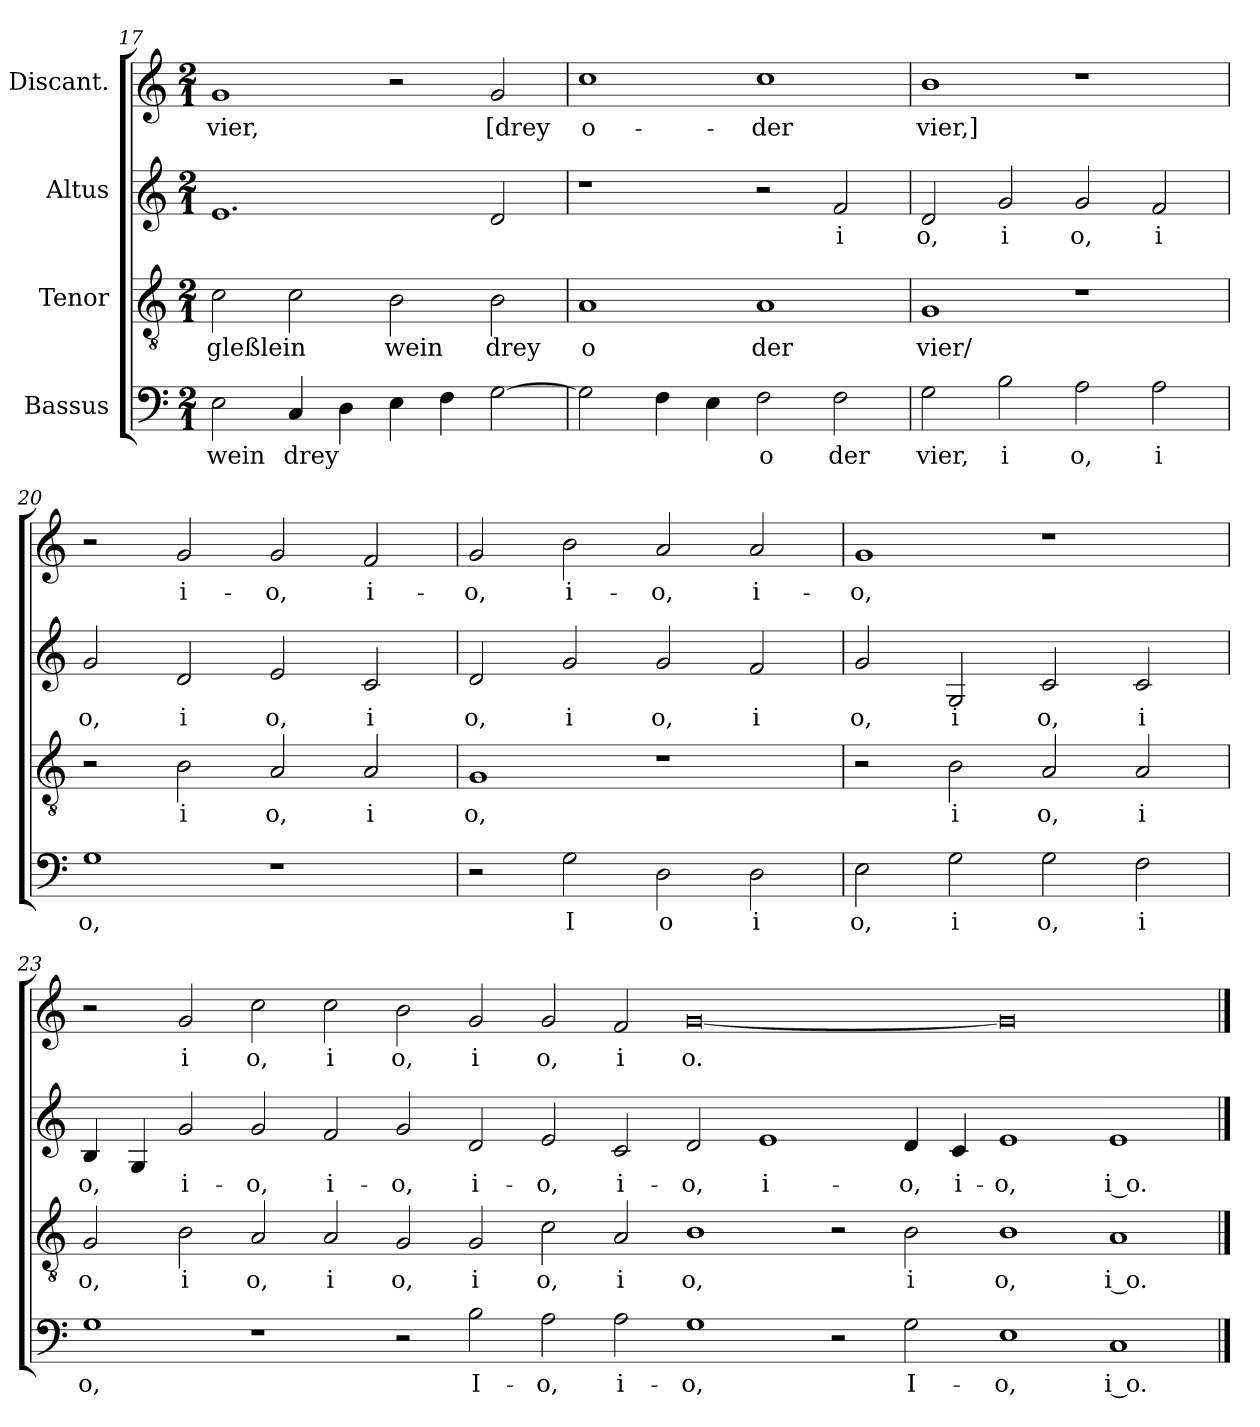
**kern	**text	**kern	**text	**kern	**text	**kern	**text
*part4	*part4	*part3	*part3	*part2	*part2	*part1	*part1
*staff4	*staff4	*staff3	*staff3	*staff2	*staff2	*staff1	*staff1
*I"Bassus	*	*I"Tenor	*	*I"Altus	*	*I"Discant.	*
!!LO:LB:g=z
*clefF4	*	*clefGv2	*	*clefG2	*	*clefG2	*
*k[]	*	*k[]	*	*k[]	*	*k[]	*
*C:	*	*C:	*	*C:	*	*C:	*
*M2/1	*	*M2/1	*	*M2/1	*	*M2/1	*
=17	=17	=17	=17	=17	=17	=17	=17
!	!LO:LY:b	!	!LO:LY:b	!	!	!	!LO:LY:b
2E\	wein	2c\	gleßlein	1.e	.	1g	vier,
!	!LO:LY:b	!	!	!	!	!	!
4C/	drey	2c\	.	.	.	.	.
4D\	.	.	.	.	.	.	.
!	!	!	!LO:LY:b	!	!	!	!
4E\	.	2B\	wein	.	.	2r	.
4F\	.	.	.	.	.	.	.
!	!	!	!LO:LY:b	!	!	!	!LO:LY:b
[>2G\	.	2B\	drey	2d/	.	2g/	[drey
=18	=18	=18	=18	=18	=18	=18	=18
!	!	!	!LO:LY:b	!	!	!	!LO:LY:b
2G\]	.	1A	o	1r	.	1cc	o-
4F\	.	.	.	.	.	.	.
4E\	.	.	.	.	.	.	.
!	!LO:LY:b	!	!LO:LY:b	!	!	!	!LO:LY:b
2F\	o	1A	der	2r	.	1cc	-der
!	!LO:LY:b	!	!	!	!LO:LY:b	!	!
2F\	der	.	.	2f/	i	.	.
=19	=19	=19	=19	=19	=19	=19	=19
!	!LO:LY:b	!	!LO:LY:b	!	!LO:LY:b	!	!LO:LY:b
2G\	vier,	1G	vier/	2d/	o,	1b	vier,]
!	!LO:LY:b	!	!	!	!LO:LY:b	!	!
2B\	i	.	.	2g/	i	.	.
!	!LO:LY:b	!	!	!	!LO:LY:b	!	!
2A\	o,	1r	.	2g/	o,	1r	.
!	!LO:LY:b	!	!	!	!LO:LY:b	!	!
2A\	i	.	.	2f/	i	.	.
=20	=20	=20	=20	=20	=20	=20	=20
!	!LO:LY:b	!	!	!	!LO:LY:b	!	!
1G	o,	2r	.	2g/	o,	2r	.
!	!	!	!LO:LY:b	!	!LO:LY:b	!	!LO:LY:b
.	.	2B\	i	2d/	i	2g/	i-
!	!	!	!LO:LY:b	!	!LO:LY:b	!	!LO:LY:b
1r	.	2A/	o,	2e/	o,	2g/	-o,
!	!	!	!LO:LY:b	!	!LO:LY:b	!	!LO:LY:b
.	.	2A/	i	2c/	i	2f/	i-
=21	=21	=21	=21	=21	=21	=21	=21
!	!	!	!LO:LY:b	!	!LO:LY:b	!	!LO:LY:b
2r	.	1G	o,	2d/	o,	2g/	-o,
!	!LO:LY:b	!	!	!	!LO:LY:b	!	!LO:LY:b
2G\	I	.	.	2g/	i	2b\	i-
!	!LO:LY:b	!	!	!	!LO:LY:b	!	!LO:LY:b
2D\	o	1r	.	2g/	o,	2a/	-o,
!	!LO:LY:b	!	!	!	!LO:LY:b	!	!LO:LY:b
2D\	i	.	.	2f/	i	2a/	i-
=22	=22	=22	=22	=22	=22	=22	=22
!	!LO:LY:b	!	!	!	!LO:LY:b	!	!LO:LY:b
2E\	o,	2r	.	2g/	o,	1g	-o,
!	!LO:LY:b	!	!LO:LY:b	!	!LO:LY:b	!	!
2G\	i	2B\	i	2G/	i	.	.
!	!LO:LY:b	!	!LO:LY:b	!	!LO:LY:b	!	!
2G\	o,	2A/	o,	2c/	o,	1r	.
!	!LO:LY:b	!	!LO:LY:b	!	!LO:LY:b	!	!
2F\	i	2A/	i	2c/	i	.	.
!!LO:LB:g=z
=23	=23	=23	=23	=23	=23	=23	=23
!	!LO:LY:b	!	!LO:LY:b	!	!LO:LY:b	!	!
1G	o,	2G/	o,	4B/	o,	2r	.
.	.	.	.	4G/	.	.	.
!	!	!	!LO:LY:b	!	!LO:LY:b	!	!LO:LY:b
.	.	2B\	i	2g/	i-	2g/	i
!	!	!	!LO:LY:b	!	!LO:LY:b	!	!LO:LY:b
1r	.	2A/	o,	2g/	-o,	2cc\	o,
!	!	!	!LO:LY:b	!	!LO:LY:b	!	!LO:LY:b
.	.	2A/	i	2f/	i-	2cc\	i
!	!	!	!LO:LY:b	!	!LO:LY:b	!	!LO:LY:b
2r	.	2G/	o,	2g/	-o,	2b\	o,
!	!LO:LY:b	!	!LO:LY:b	!	!LO:LY:b	!	!LO:LY:b
2B\	I-	2G/	i	2d/	i-	2g/	i
!	!LO:LY:b	!	!LO:LY:b	!	!LO:LY:b	!	!LO:LY:b
2A\	-o,	2c\	o,	2e/	-o,	2g/	o,
!	!LO:LY:b	!	!LO:LY:b	!	!LO:LY:b	!	!LO:LY:b
2A\	i-	2A/	i	2c/	i-	2f/	i
!	!LO:LY:b	!	!LO:LY:b	!	!LO:LY:b	!	!LO:LY:b:rj
1G	-o,	1B	o,	2d/	-o,	[<0g	o.
!	!	!	!	!	!LO:LY:b	!	!
.	.	.	.	1e	i-	.	.
2r	.	2r	.	.	.	.	.
!	!LO:LY:b	!	!LO:LY:b	!	!LO:LY:b	!	!
2G\	I-	2B\	i	4d/	-o,	.	.
!	!	!	!	!	!LO:LY:b	!	!
.	.	.	.	4c/	i-	.	.
!	!LO:LY:b	!	!LO:LY:b	!	!LO:LY:b	!	!
1E	-o,	1B	o,	1e	-o,	0g]	.
!	!LO:LY:b	!	!LO:LY:b	!	!LO:LY:b	!	!
1C	i o.-	1A	i o.	1e	i o.-	.	.
==	==	==	==	==	==	==	==
*-	*-	*-	*-	*-	*-	*-	*-
